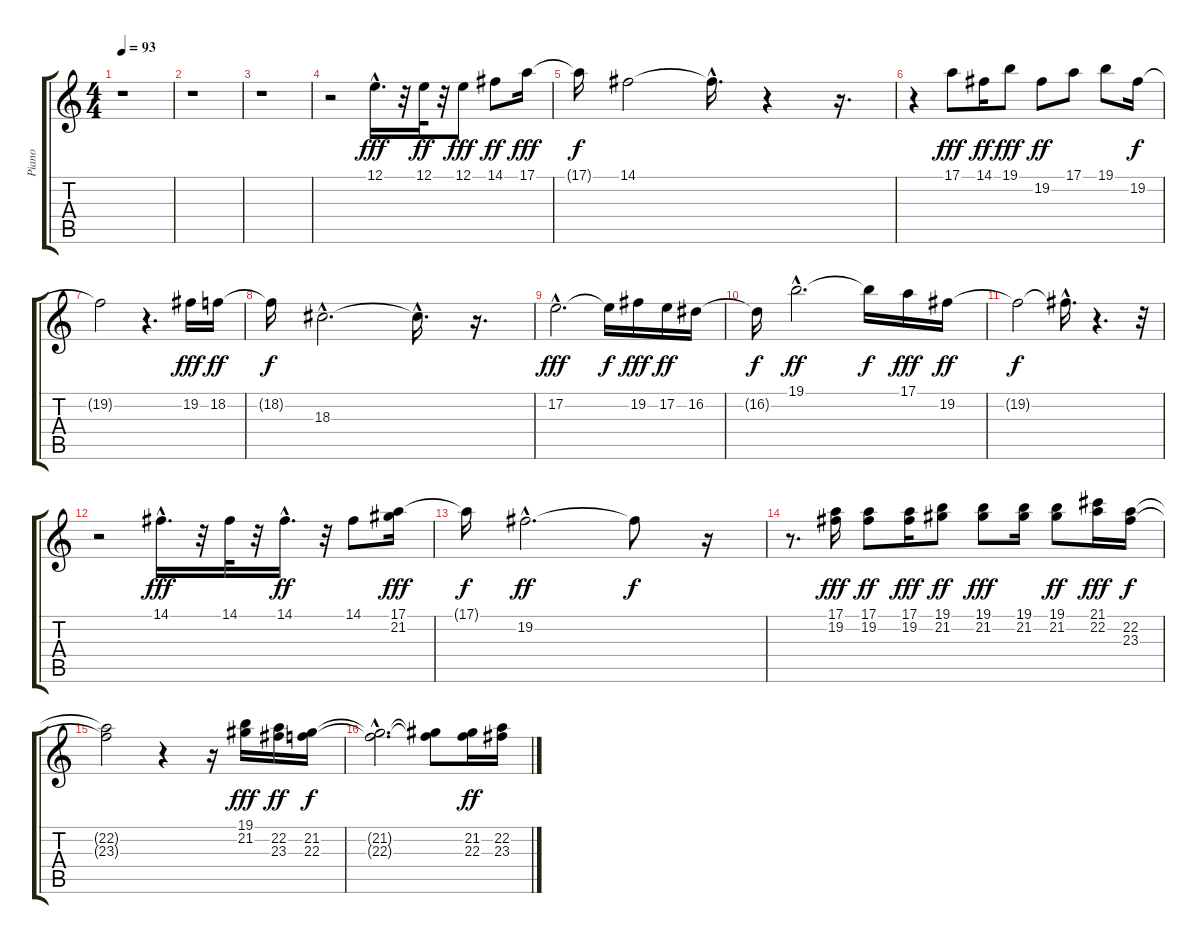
\track ("Piano" "Piano") {instrument viola}
\staff {score tabs}
\tuning (E4 B3 G3 D3 A2 E2) {hide}
\ts (4 4)
\tempo 93
\clef g2
\ks c
r.1{dy f} |
r.1 |
r.1 |
r.2 12.1{hac}.16{d dy fff} r.32 12.1.32{dy ff} r.32 12.1.8{dy fff} 14.1.8{dy ff} 17.1.16{dy fff} |
17.1{t}.16{dy f} 14.1.2 14.1{hac t}.16{d} r.4 r.16{d} |
r.4 17.1.8{dy fff} 14.1.16{dy ff} 19.1.8{dy fff} 19.2.8{dy ff} 17.1.8 19.1.8 19.2.16{dy f} |
19.2{t}.2 r.4{d} 19.2.16{dy fff} 18.2.16{dy ff} |
18.2{t}.16{dy f} 18.3{hac}.2{d} 18.3{hac t}.16{d} r.16{d} |
17.2{hac}.2{d dy fff} 17.2{t}.16{dy f} 19.2.16{dy fff} 17.2.16{dy ff} 16.2.16 |
16.2{t}.16{dy f} 19.1{hac}.2{d dy ff} 19.1{t}.16{dy f} 17.1.16{dy fff} 19.2.16{dy ff} |
19.2{t}.2{dy f} 19.2{hac t}.16{d} r.4{d} r.32 |
r.2 14.1{hac}.16{d dy fff} r.32 14.1.32 r.32 14.1{hac}.16{d dy ff} r.32 14.1.8 (17.1 21.2).16{dy fff} |
17.1{t}.16{dy f} 19.2{hac}.2{d dy ff} 19.2{t}.8{dy f} r.16 |
r.8{d} (17.1 19.2).16{dy fff} (17.1 19.2).8{dy ff} (17.1 19.2).16{dy fff} (19.1 21.2).8{dy ff} (19.1 21.2).8{dy fff} (19.1 21.2).16 (19.1 21.2).8{dy ff} (21.1 22.2).16{dy fff} (22.2 23.3).16{dy f} |
(22.2{t} 23.3{t}).2 r.4 r.16 (19.1 21.2).16{dy fff} (22.2 23.3).16{dy ff} (21.2 22.3).16{dy f} |
(21.2{hac t} 22.3{hac t}).2{d} (21.2{t} 22.3{t}).8 (21.2 22.3).16{dy ff} (22.2 23.3).16
